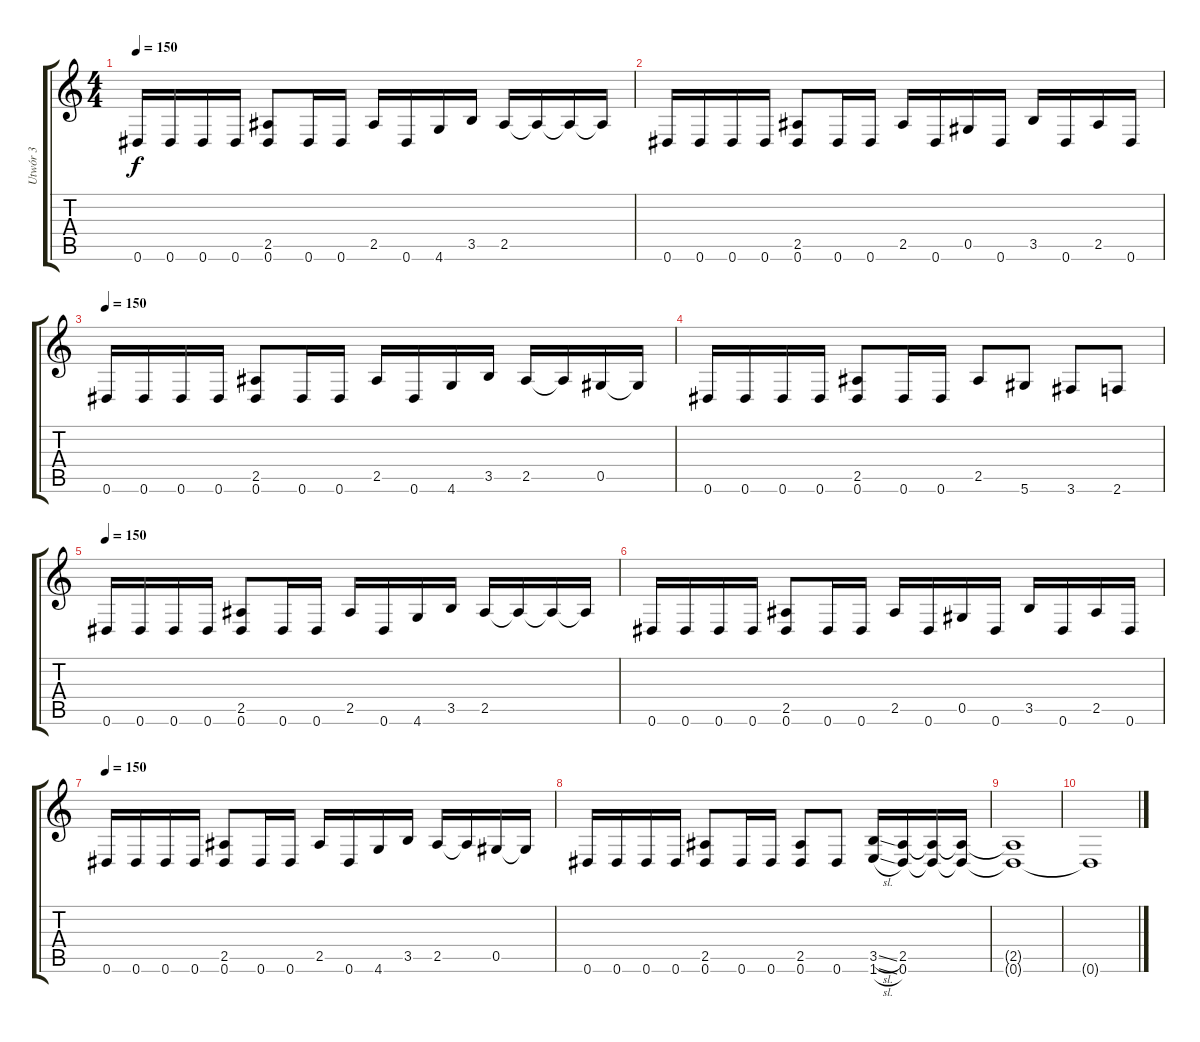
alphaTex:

\track ("Utwór 3" "Utwór 3") {instrument distortionguitar}
\staff {score tabs}
\tuning (Eb4 Bb3 Gb3 Db3 Ab2 Eb2) {hide}
\ts (4 4)
\tempo 150
\clef g2
\ks c
0.6.16{dy f} 0.6.16 0.6.16 0.6.16 (2.5 0.6).8 0.6.16 0.6.16 2.5.16 0.6.16 4.6.16 3.5.16 2.5.16 2.5{t}.16 2.5{t}.16 2.5{t}.16 |
0.6.16 0.6.16 0.6.16 0.6.16 (2.5 0.6).8 0.6.16 0.6.16 2.5.16 0.6.16 0.5.16 0.6.16 3.5.16 0.6.16 2.5.16 0.6.16 |
\tempo 150
0.6.16 0.6.16 0.6.16 0.6.16 (2.5 0.6).8 0.6.16 0.6.16 2.5.16 0.6.16 4.6.16 3.5.16 2.5.16 2.5{t}.16 0.5.16 0.5{t}.16 |
0.6.16 0.6.16 0.6.16 0.6.16 (2.5 0.6).8 0.6.16 0.6.16 2.5.8 5.6.8 3.6.8 2.6.8 |
\tempo 150
0.6.16 0.6.16 0.6.16 0.6.16 (2.5 0.6).8 0.6.16 0.6.16 2.5.16 0.6.16 4.6.16 3.5.16 2.5.16 2.5{t}.16 2.5{t}.16 2.5{t}.16 |
0.6.16 0.6.16 0.6.16 0.6.16 (2.5 0.6).8 0.6.16 0.6.16 2.5.16 0.6.16 0.5.16 0.6.16 3.5.16 0.6.16 2.5.16 0.6.16 |
\tempo 150
0.6.16 0.6.16 0.6.16 0.6.16 (2.5 0.6).8 0.6.16 0.6.16 2.5.16 0.6.16 4.6.16 3.5.16 2.5.16 2.5{t}.16 0.5.16 0.5{t}.16 |
0.6.16 0.6.16 0.6.16 0.6.16 (2.5 0.6).8 0.6.16 0.6.16 (2.5 0.6).8 0.6.8 (3.5{sl} 1.6{sl}).16 (2.5 0.6).16 (2.5{t} 0.6{t}).16 (2.5{t} 0.6{t}).16 |
(2.5{t} 0.6{t}).1 |
0.6{t}.1
